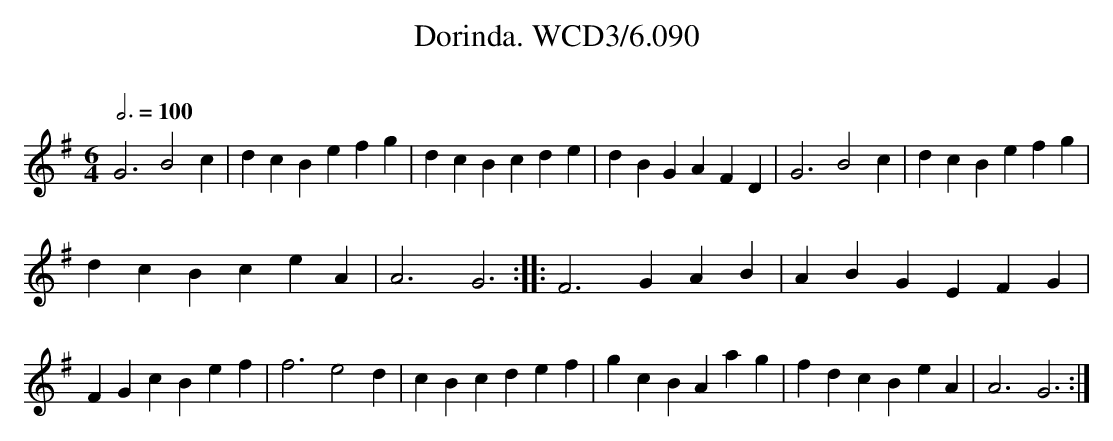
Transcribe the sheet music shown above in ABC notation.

X:1
T:Dorinda. WCD3/6.090
O:
M:6/4
L:1/4
Q:3/4=100
K:G
G3 B2 c|dcB efg|dcB cde|dBG AFD|G3 B2 c|dcB efg|
dcB ceA|A3 G3::F3 GAB|ABG EFG|
FGc Bef|f3 e2 d|cBc def|gcB Aag|fdc BeA|A3 G3:|
